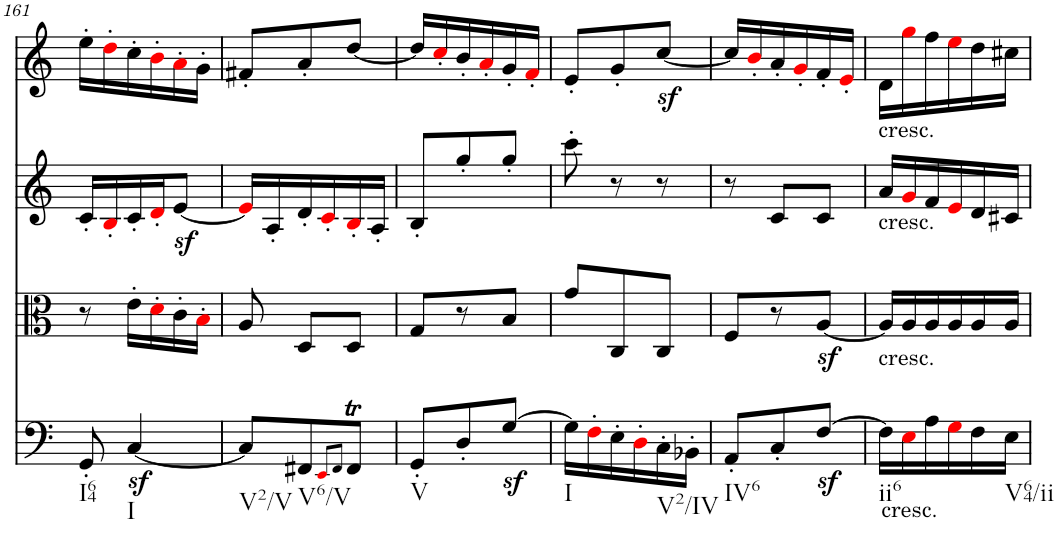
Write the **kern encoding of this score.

**kern	**kern	**kern	**kern
*part4	*part3	*part2	*part1
*staff4	*staff3	*staff2	*staff1
*I"Violoncello	*I"Viola	*I"Violin II	*I"Violin I
!!LO:PB:g=z
*clefF4	*clefC3	*clefG2	*clefG2
*k[]	*k[]	*k[]	*k[]
*M3/8	*M3/8	*M3/8	*M3/8
=161	=161	=161	=161
!LO:TX:b:t=I64	!	!	!
8GG'/	8r	16c'/LL	16ee'\LL
.	.	16B'i/	16dd'i\
!LO:TX:b:t=I	!	!	!
[4Cz</	16e'\LL	16c'/	16cc'\
.	16d'i\	16d'i/J	16b'i\
.	16c'\	[8ez</J	16a'i\
.	16B'i\JJ	.	16g'\JJ
=162	=162	=162	=162
!LO:TX:b:t=V2/V	!	!	!
8C/L]	8A/	16ei/LL]	8f#X'/L
.	.	16A'/	.
!LO:TX:b:t=V6/V	!	!	!
8FF#X/	8D/L	16d'/	8a'/
.	.	16c'i/	.
8qEEi/L	.	.	.
8qFF#/J	.	.	.
8FF#t/J	8D/J	16B'i/	[8dd/J
.	.	16A'/JJ	.
=163	=163	=163	=163
!LO:TX:b:t=V	!	!	!
8GG'/L	8G/L	8B'/L	16dd/LL]
.	.	.	16cc'i/
8D'/	8r	8gg'/	16b'/
.	.	.	16a'i/
[8Gz</J	8B/J	8gg'/J	16g'/
.	.	.	16f'i/JJ
=164	=164	=164	=164
!LO:TX:b:t=I	!	!	!
16G\LL]	8g/L	8ccc'\	8e'/L
16F'i\	.	.	.
16E'\	8C/	8r	8g'/
16D'i\	.	.	.
!LO:TX:b:t=V2/IV	!	!	!
16C'\	8C/J	8r	[8ccz</J
16BB-X'\JJ	.	.	.
=165	=165	=165	=165
!LO:TX:b:t=IV6	!	!	!
8AA'/L	8F/L	8r	16cc/LL]
.	.	.	16b'i/
8C'/	8r	8c/L	16a'/
.	.	.	16g'i/
[8Fz</J	[8Az</J	8c/J	16f'/
.	.	.	16e'i/JJ
=166	=166	=166	=166
!	!	!	!LO:TX:b:t=cresc.
!	!	!LO:TX:b:t=cresc.	!
!	!LO:TX:b:t=cresc.	!	!
!LO:TX:b:t=cresc.	!	!	!
!LO:TX:b:t=ii6	!	!	!
16F\LL]	16A/LL]	16a/LL	16d\LL
16Ei\	16A/	16gi/	16ggi\
16A\	16A/	16f/	16ff\
16Gi\	16A/	16ei/	16eei\
16F\	16A/	16d/	16dd\
!LO:TX:b:t=V64/ii	!	!	!
16E\JJ	16A/JJ	16c#X/JJ	16cc#X\JJ
=	=	=	=
*-	*-	*-	*-
